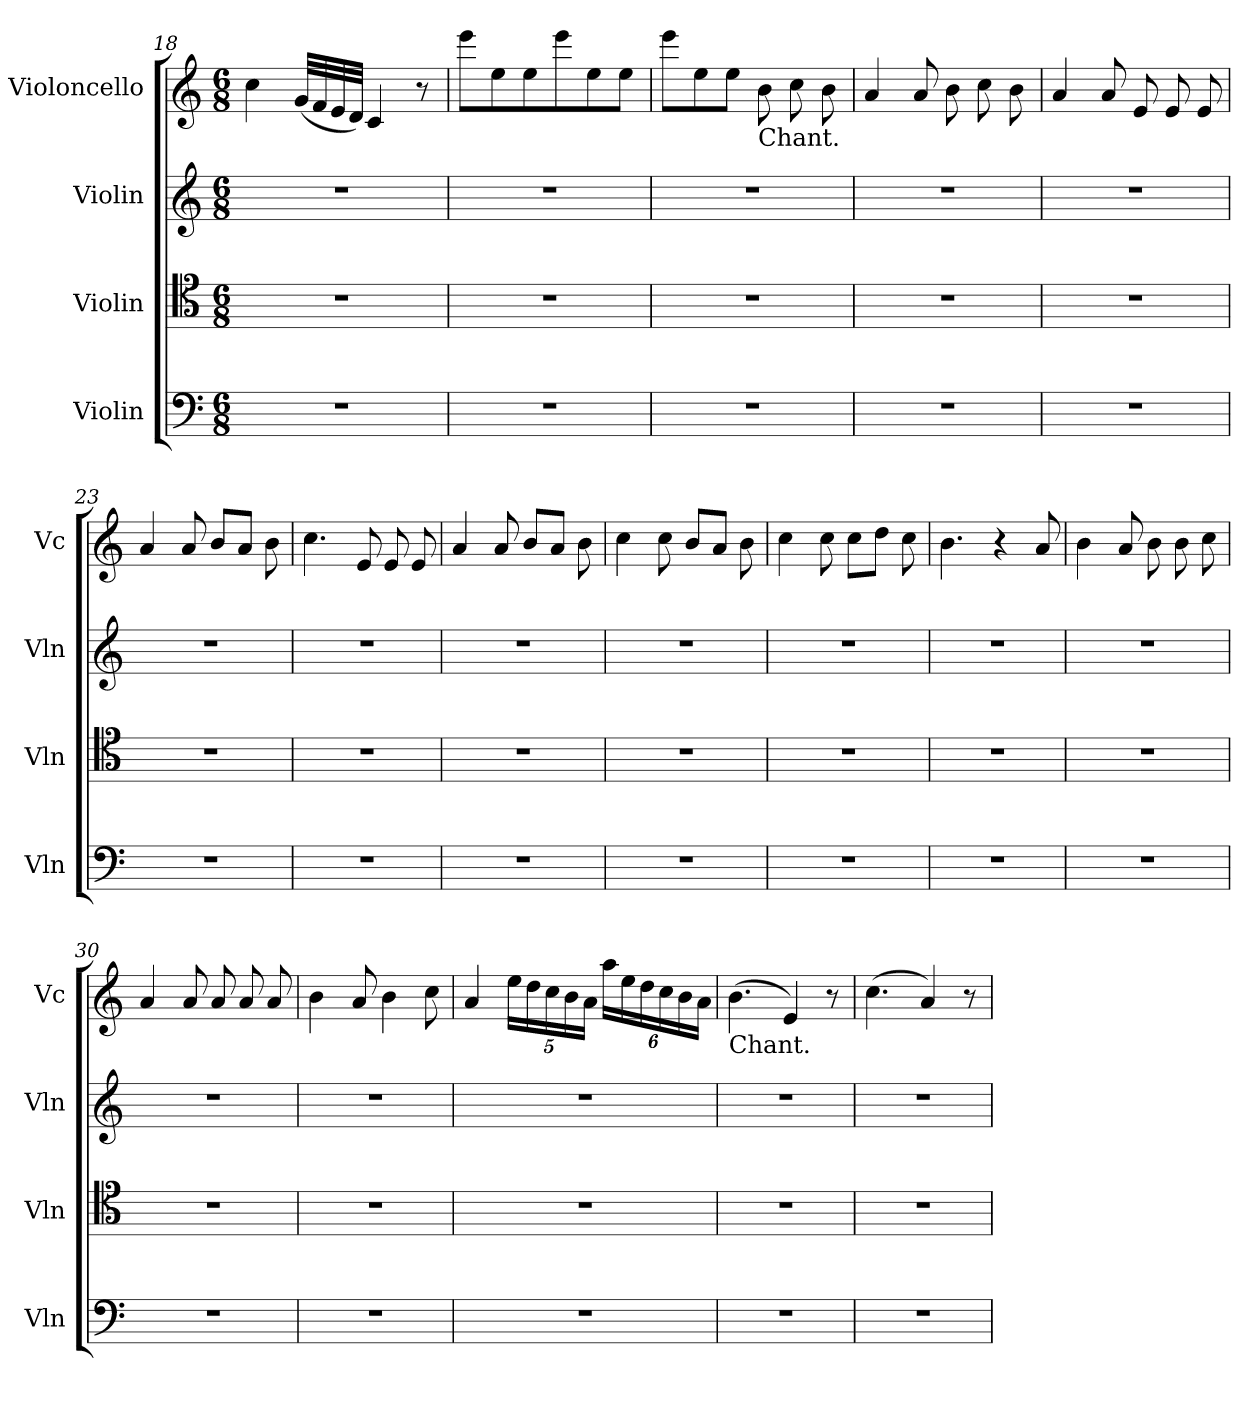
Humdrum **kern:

**kern	**kern	**kern	**kern
*part4	*part3	*part2	*part1
*staff4	*staff3	*staff2	*staff1
*I"Violin	*I"Violin	*I"Violin	*I"Violoncello
*I'Vln	*I'Vln	*I'Vln	*I'Vc
*clefF4	*clefC4	*clefG2	*clefG2
*k[]	*k[]	*k[]	*k[]
*M6/8	*M6/8	*M6/8	*M6/8
=18	=18	=18	=18
2.r	2.r	2.r	4cc\
.	.	.	(<32g/LLL
.	.	.	32f/
.	.	.	32e/
.	.	.	32d/JJJ)
.	.	.	4c/
.	.	.	8r
!!LO:PB:g=z
=19	=19	=19	=19
2.r	2.r	2.r	8eee\L
.	.	.	8ee\
.	.	.	8ee\
.	.	.	8eee\
.	.	.	8ee\
.	.	.	8ee\J
=20	=20	=20	=20
2.r	2.r	2.r	8eee\L
.	.	.	8ee\
.	.	.	8ee\J
!	!	!	!LO:TX:b:t=Chant.
.	.	.	8b\
.	.	.	8cc\
.	.	.	8b\
=21	=21	=21	=21
2.r	2.r	2.r	4a/
.	.	.	8a/
.	.	.	8b\
.	.	.	8cc\
.	.	.	8b\
=22	=22	=22	=22
2.r	2.r	2.r	4a/
.	.	.	8a/
.	.	.	8e/
.	.	.	8e/
.	.	.	8e/
=23	=23	=23	=23
2.r	2.r	2.r	4a/
.	.	.	8a/
.	.	.	8b/L
.	.	.	8a/J
.	.	.	8b\
=24	=24	=24	=24
2.r	2.r	2.r	4.cc\
.	.	.	8e/
.	.	.	8e/
.	.	.	8e/
!!LO:LB:g=z
=25	=25	=25	=25
2.r	2.r	2.r	4a/
.	.	.	8a/
.	.	.	8b/L
.	.	.	8a/J
.	.	.	8b\
=26	=26	=26	=26
2.r	2.r	2.r	4cc\
.	.	.	8cc\
.	.	.	8b/L
.	.	.	8a/J
.	.	.	8b\
=27	=27	=27	=27
2.r	2.r	2.r	4cc\
.	.	.	8cc\
.	.	.	8cc\L
.	.	.	8dd\J
.	.	.	8cc\
=28	=28	=28	=28
2.r	2.r	2.r	4.b\
.	.	.	4r
.	.	.	8a/
=29	=29	=29	=29
2.r	2.r	2.r	4b\
.	.	.	8a/
.	.	.	8b\
.	.	.	8b\
.	.	.	8cc\
=30	=30	=30	=30
2.r	2.r	2.r	4a/
.	.	.	8a/
.	.	.	8a/
.	.	.	8a/
.	.	.	8a/
=31	=31	=31	=31
2.r	2.r	2.r	4b\
.	.	.	8a/
.	.	.	4b\
.	.	.	8cc\
!!LO:LB:g=z
=32	=32	=32	=32
2.r	2.r	2.r	4a/
*	*	*	*Xbrackettup
.	.	.	20ee\LL
.	.	.	20dd\
.	.	.	20cc\
.	.	.	20b\
.	.	.	20a\JJ
.	.	.	24aa\LL
.	.	.	24ee\
.	.	.	24dd\
.	.	.	24cc\
.	.	.	24b\
.	.	.	24a\JJ
=33	=33	=33	=33
!	!	!	!LO:TX:b:t=Chant.
2.r	2.r	2.r	(>4.b\
.	.	.	4e/)
.	.	.	8r
=34	=34	=34	=34
2.r	2.r	2.r	(>4.cc\
.	.	.	4a/)
.	.	.	8r
=	=	=	=
*-	*-	*-	*-
